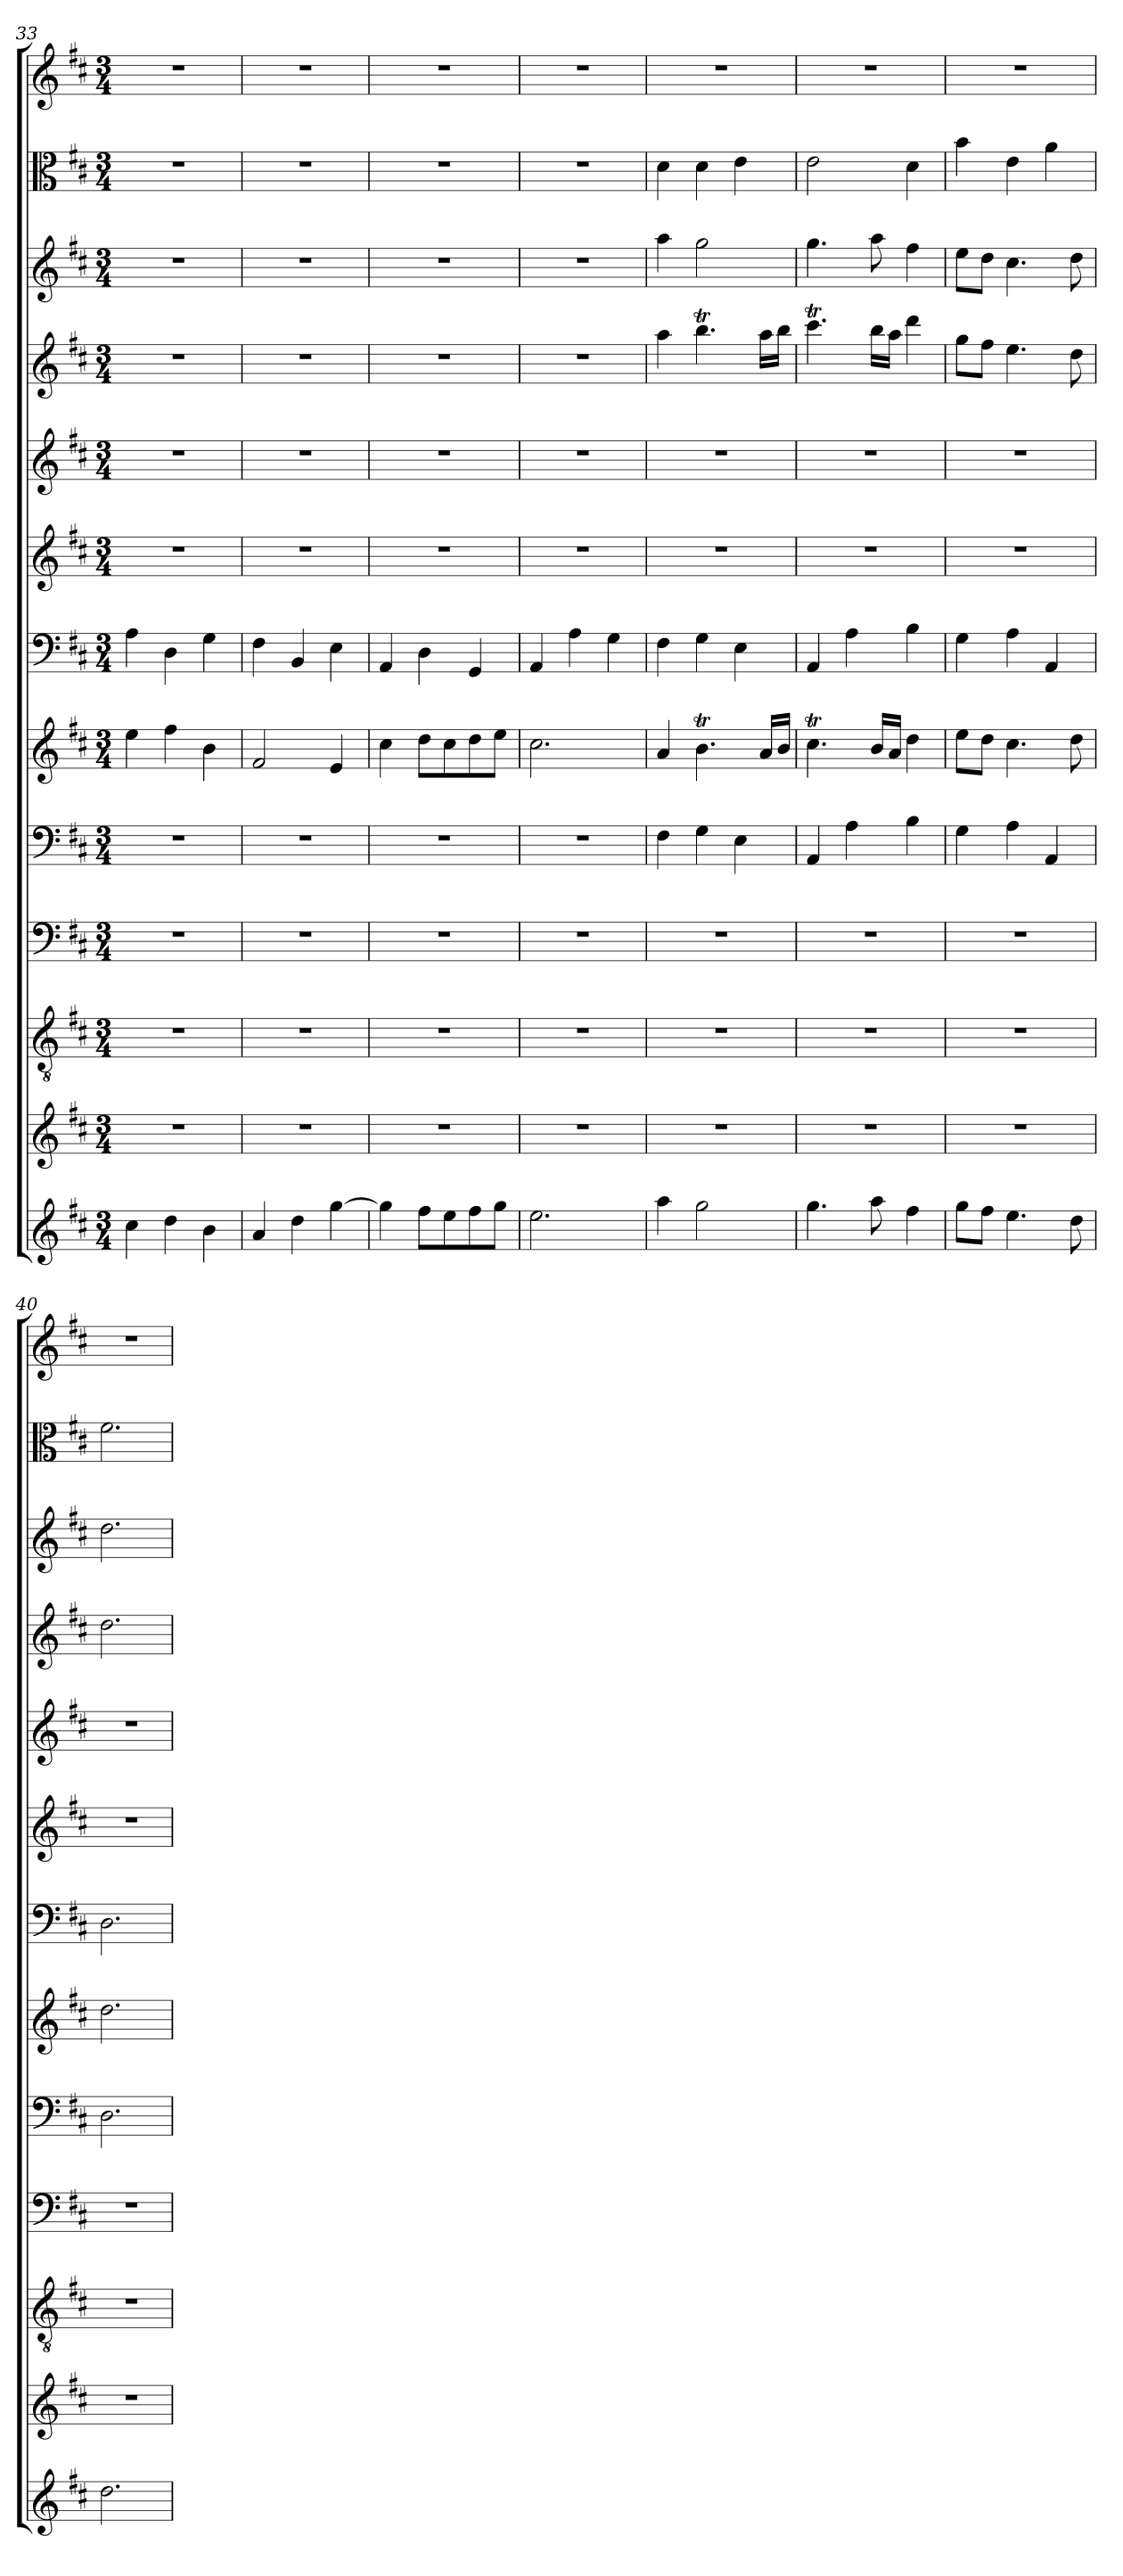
**kern	**kern	**kern	**kern	**kern	**kern	**kern	**kern	**kern	**kern	**kern	**kern	**kern
*part13	*part12	*part11	*part10	*part9	*part8	*part7	*part6	*part5	*part4	*part3	*part2	*part1
*staff13	*staff12	*staff11	*staff10	*staff9	*staff8	*staff7	*staff6	*staff5	*staff4	*staff3	*staff2	*staff1
*clefG2	*clefG2	*clefGv2	*clefF4	*clefF4	*clefG2	*clefF4	*clefG2	*clefG2	*clefG2	*clefG2	*clefC3	*clefG2
*k[f#c#]	*k[f#c#]	*k[f#c#]	*k[f#c#]	*k[f#c#]	*k[f#c#]	*k[f#c#]	*k[f#c#]	*k[f#c#]	*k[f#c#]	*k[f#c#]	*k[f#c#]	*k[f#c#]
*D:	*D:	*D:	*D:	*D:	*D:	*D:	*D:	*D:	*D:	*D:	*D:	*D:
*M3/4	*M3/4	*M3/4	*M3/4	*M3/4	*M3/4	*M3/4	*M3/4	*M3/4	*M3/4	*M3/4	*M3/4	*M3/4
=33	=33	=33	=33	=33	=33	=33	=33	=33	=33	=33	=33	=33
4cc#\	2.r	2.r	2.r	2.r	4ee\	4A\	2.r	2.r	2.r	2.r	2.r	2.r
4dd\	.	.	.	.	4ff#\	4D\	.	.	.	.	.	.
4b\	.	.	.	.	4b\	4G\	.	.	.	.	.	.
=34	=34	=34	=34	=34	=34	=34	=34	=34	=34	=34	=34	=34
4a/	2.r	2.r	2.r	2.r	2f#/	4F#\	2.r	2.r	2.r	2.r	2.r	2.r
4dd\	.	.	.	.	.	4BB/	.	.	.	.	.	.
[4gg\	.	.	.	.	4e/	4E\	.	.	.	.	.	.
=35	=35	=35	=35	=35	=35	=35	=35	=35	=35	=35	=35	=35
4gg\]	2.r	2.r	2.r	2.r	4cc#\	4AA/	2.r	2.r	2.r	2.r	2.r	2.r
8ff#\L	.	.	.	.	8dd\L	4D\	.	.	.	.	.	.
8ee\	.	.	.	.	8cc#\	.	.	.	.	.	.	.
8ff#\	.	.	.	.	8dd\	4GG/	.	.	.	.	.	.
8gg\J	.	.	.	.	8ee\J	.	.	.	.	.	.	.
=36	=36	=36	=36	=36	=36	=36	=36	=36	=36	=36	=36	=36
2.ee\	2.r	2.r	2.r	2.r	2.cc#\	4AA/	2.r	2.r	2.r	2.r	2.r	2.r
.	.	.	.	.	.	4A\	.	.	.	.	.	.
.	.	.	.	.	.	4G\	.	.	.	.	.	.
=37	=37	=37	=37	=37	=37	=37	=37	=37	=37	=37	=37	=37
4aa\	2.r	2.r	2.r	4F#\	4a/	4F#\	2.r	2.r	4aa\	4aa\	4d\	2.r
2gg\	.	.	.	4G\	4.bT\	4G\	.	.	4.bbT\	2gg\	4d\	.
.	.	.	.	4E\	.	4E\	.	.	.	.	4e\	.
.	.	.	.	.	16a/LL	.	.	.	16aa\LL	.	.	.
.	.	.	.	.	16b/JJ	.	.	.	16bb\JJ	.	.	.
=38	=38	=38	=38	=38	=38	=38	=38	=38	=38	=38	=38	=38
4.gg\	2.r	2.r	2.r	4AA/	4.cc#t\	4AA/	2.r	2.r	4.ccc#t\	4.gg\	2e\	2.r
.	.	.	.	4A\	.	4A\	.	.	.	.	.	.
8aa\	.	.	.	.	16b/LL	.	.	.	16bb\LL	8aa\	.	.
.	.	.	.	.	16a/JJ	.	.	.	16aa\JJ	.	.	.
4ff#\	.	.	.	4B\	4dd\	4B\	.	.	4ddd\	4ff#\	4d\	.
=39	=39	=39	=39	=39	=39	=39	=39	=39	=39	=39	=39	=39
8gg\L	2.r	2.r	2.r	4G\	8ee\L	4G\	2.r	2.r	8gg\L	8ee\L	4b\	2.r
8ff#\J	.	.	.	.	8dd\J	.	.	.	8ff#\J	8dd\J	.	.
4.ee\	.	.	.	4A\	4.cc#\	4A\	.	.	4.ee\	4.cc#\	4e\	.
.	.	.	.	4AA/	.	4AA/	.	.	.	.	4a\	.
8dd\	.	.	.	.	8dd\	.	.	.	8dd\	8dd\	.	.
=40	=40	=40	=40	=40	=40	=40	=40	=40	=40	=40	=40	=40
2.dd\	2.r	2.r	2.r	2.D\	2.dd\	2.D\	2.r	2.r	2.dd\	2.dd\	2.f#\	2.r
=	=	=	=	=	=	=	=	=	=	=	=	=
*-	*-	*-	*-	*-	*-	*-	*-	*-	*-	*-	*-	*-
